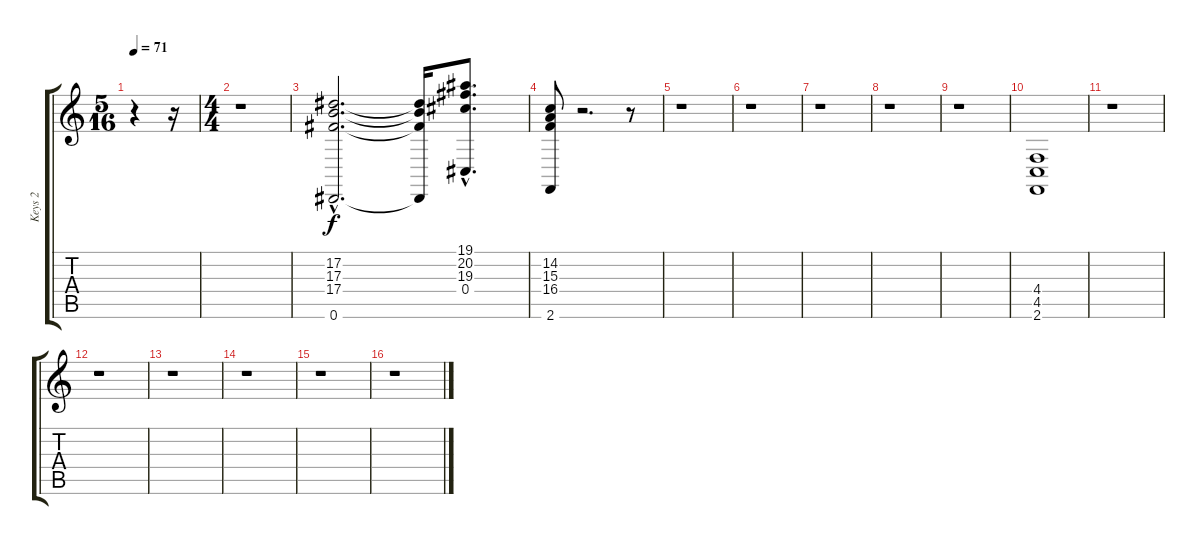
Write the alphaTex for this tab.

\track ("Keys 2" "Keys 2") {instrument harpsichord}
\staff {score tabs}
\tuning (Eb4 Bb3 Gb3 Db3 Ab2 Eb2) {hide}
\ts (5 16)
\tempo 71
\clef g2
\ks c
r.4{dy f instrument harpsichord} r.16 |
\ts (4 4)
r.1 |
(17.2{hac} 17.3{hac} 17.4{hac} 0.6{hac}).2{d volume 15 instrument choiraahs} (17.2{t} 17.3{t} 17.4{t} 0.6{t}).16 (19.1{hac} 20.2{hac} 19.3{hac} 0.4{hac}).8{d} |
(14.2 15.3 16.4 2.6).8 r.2{d} r.8 |
r.1 |
r.1 |
r.1 |
r.1 |
r.1 |
(4.4 4.5 2.6).1 |
r.1 |
r.1 |
r.1 |
r.1 |
r.1 |
r.1
